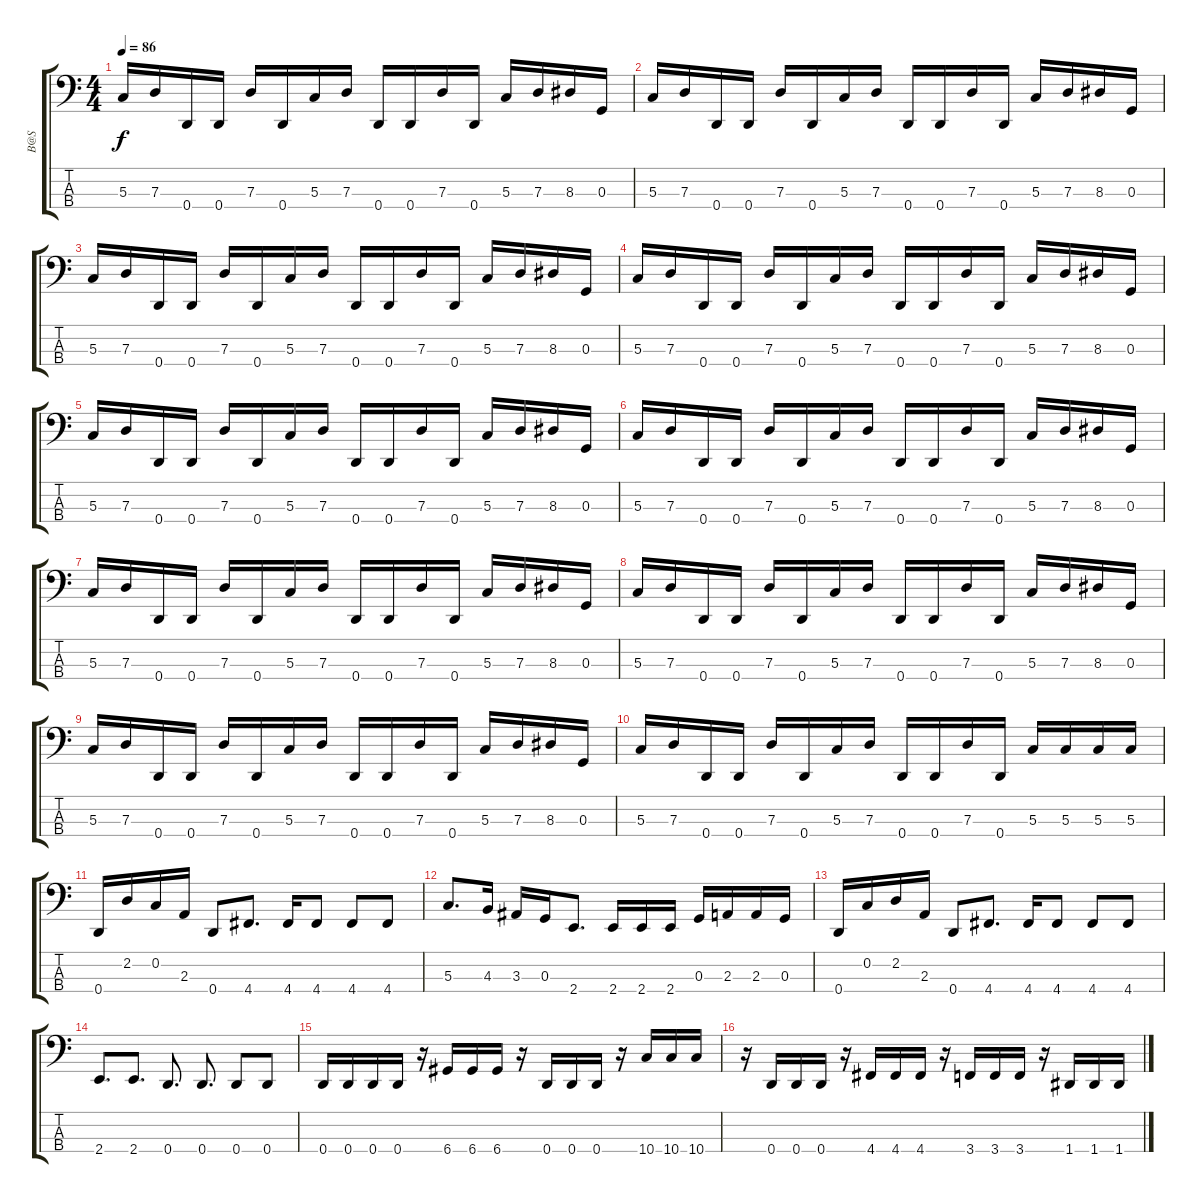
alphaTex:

\track ("B@S" "B@S") {instrument electricbassfinger}
\staff {score tabs}
\tuning (F2 C2 G1 D1) {hide}
\ts (4 4)
\tempo 86
\clef f4
\ks c
5.3.16{dy f} 7.3.16 0.4.16 0.4.16 7.3.16 0.4.16 5.3.16 7.3.16 0.4.16 0.4.16 7.3.16 0.4.16 5.3.16 7.3.16 8.3.16 0.3.16 |
5.3.16 7.3.16 0.4.16 0.4.16 7.3.16 0.4.16 5.3.16 7.3.16 0.4.16 0.4.16 7.3.16 0.4.16 5.3.16 7.3.16 8.3.16 0.3.16 |
5.3.16 7.3.16 0.4.16 0.4.16 7.3.16 0.4.16 5.3.16 7.3.16 0.4.16 0.4.16 7.3.16 0.4.16 5.3.16 7.3.16 8.3.16 0.3.16 |
5.3.16 7.3.16 0.4.16 0.4.16 7.3.16 0.4.16 5.3.16 7.3.16 0.4.16 0.4.16 7.3.16 0.4.16 5.3.16 7.3.16 8.3.16 0.3.16 |
5.3.16 7.3.16 0.4.16 0.4.16 7.3.16 0.4.16 5.3.16 7.3.16 0.4.16 0.4.16 7.3.16 0.4.16 5.3.16 7.3.16 8.3.16 0.3.16 |
5.3.16 7.3.16 0.4.16 0.4.16 7.3.16 0.4.16 5.3.16 7.3.16 0.4.16 0.4.16 7.3.16 0.4.16 5.3.16 7.3.16 8.3.16 0.3.16 |
5.3.16 7.3.16 0.4.16 0.4.16 7.3.16 0.4.16 5.3.16 7.3.16 0.4.16 0.4.16 7.3.16 0.4.16 5.3.16 7.3.16 8.3.16 0.3.16 |
5.3.16 7.3.16 0.4.16 0.4.16 7.3.16 0.4.16 5.3.16 7.3.16 0.4.16 0.4.16 7.3.16 0.4.16 5.3.16 7.3.16 8.3.16 0.3.16 |
5.3.16 7.3.16 0.4.16 0.4.16 7.3.16 0.4.16 5.3.16 7.3.16 0.4.16 0.4.16 7.3.16 0.4.16 5.3.16 7.3.16 8.3.16 0.3.16 |
5.3.16 7.3.16 0.4.16 0.4.16 7.3.16 0.4.16 5.3.16 7.3.16 0.4.16 0.4.16 7.3.16 0.4.16 5.3.16 5.3.16 5.3.16 5.3.16 |
0.4.16 2.2.16 0.2.16 2.3.16 0.4.8 4.4.8{d} 4.4.16 4.4.8 4.4.8 4.4.8 |
5.3.8{d} 4.3.16 3.3.16 0.3.16 2.4.8{d} 2.4.16 2.4.16 2.4.16 0.3.16 2.3.16 2.3.16 0.3.16 |
0.4.16 0.2.16 2.2.16 2.3.16 0.4.8 4.4.8{d} 4.4.16 4.4.8 4.4.8 4.4.8 |
2.4.8{d} 2.4.8{d} 0.4.8{d} 0.4.8{d} 0.4.8 0.4.8 |
0.4.16 0.4.16 0.4.16 0.4.16 r.16 6.4.16 6.4.16 6.4.16 r.16 0.4.16 0.4.16 0.4.16 r.16 10.4.16 10.4.16 10.4.16 |
r.16 0.4.16 0.4.16 0.4.16 r.16 4.4.16 4.4.16 4.4.16 r.16 3.4.16 3.4.16 3.4.16 r.16 1.4.16 1.4.16 1.4.16
